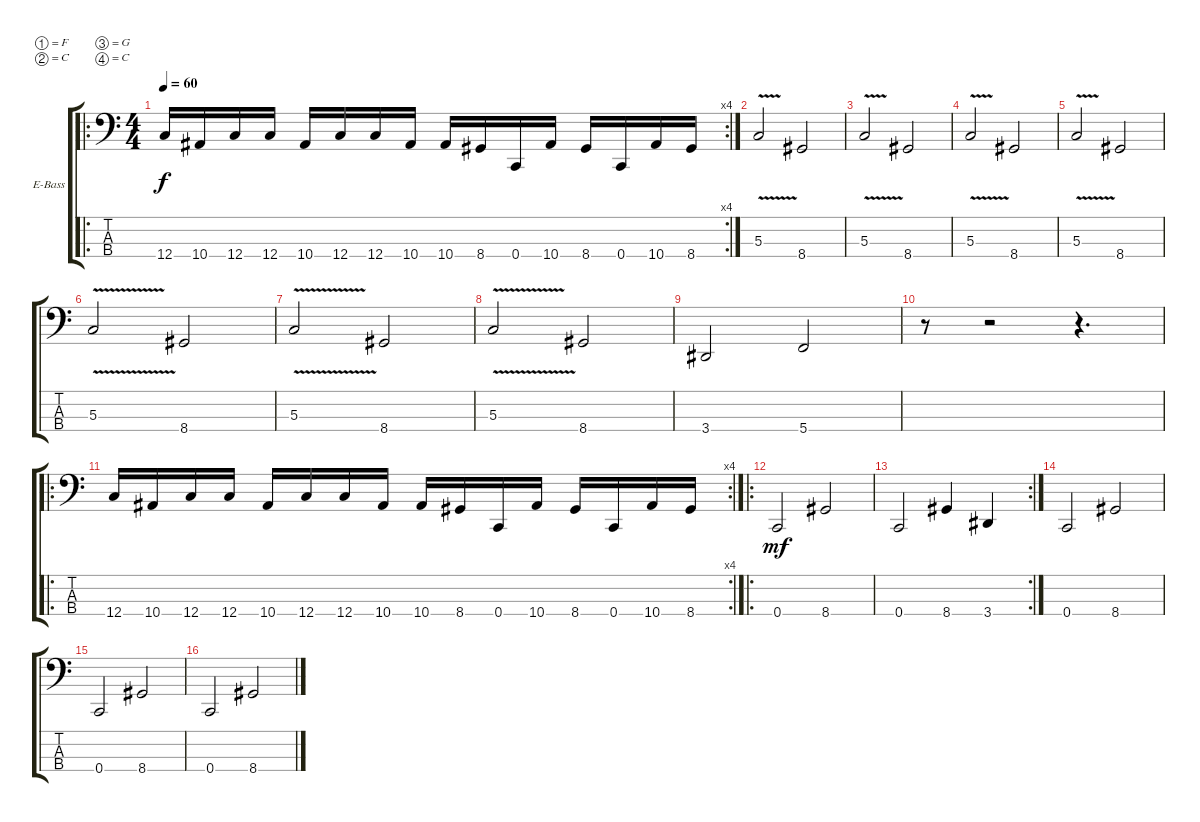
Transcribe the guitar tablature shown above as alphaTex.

\defaultSystemsLayout 4
\bracketExtendMode groupsimilarinstruments
\firstSystemTrackNameOrientation horizontal
\otherSystemsTrackNameOrientation horizontal
\track ("Oliver Riedel" "E-Bass") {instrument electricbassfinger}
\staff {score tabs}
\tuning (F2 C2 G1 C1)
\ro
\rc 4
\ts (4 4)
\tempo 60
\clef f4
\ks c
12.4.16{dy f} 10.4.16 12.4.16 12.4.16 10.4.16 12.4.16 12.4.16 10.4.16 10.4.16 8.4.16 0.4.16 10.4.16 8.4.16 0.4.16 10.4.16 8.4.16 |
5.3{v}.2 8.4.2 |
5.3{v}.2 8.4.2 |
5.3{v}.2 8.4.2 |
5.3{v}.2 8.4.2 |
5.3{v}.2 8.4.2 |
5.3{v}.2 8.4.2 |
5.3{v}.2 8.4.2 |
3.4.2 5.4.2 |
r.8 r.2 r.4{d} |
\ro
\rc 4
12.4.16 10.4.16 12.4.16 12.4.16 10.4.16 12.4.16 12.4.16 10.4.16 10.4.16 8.4.16 0.4.16 10.4.16 8.4.16 0.4.16 10.4.16 8.4.16 |
\ro
0.4.2{dy mf} 8.4.2 |
\rc 2
0.4.2 8.4.4 3.4.4 |
0.4.2 8.4.2 |
0.4.2 8.4.2 |
0.4.2 8.4.2
